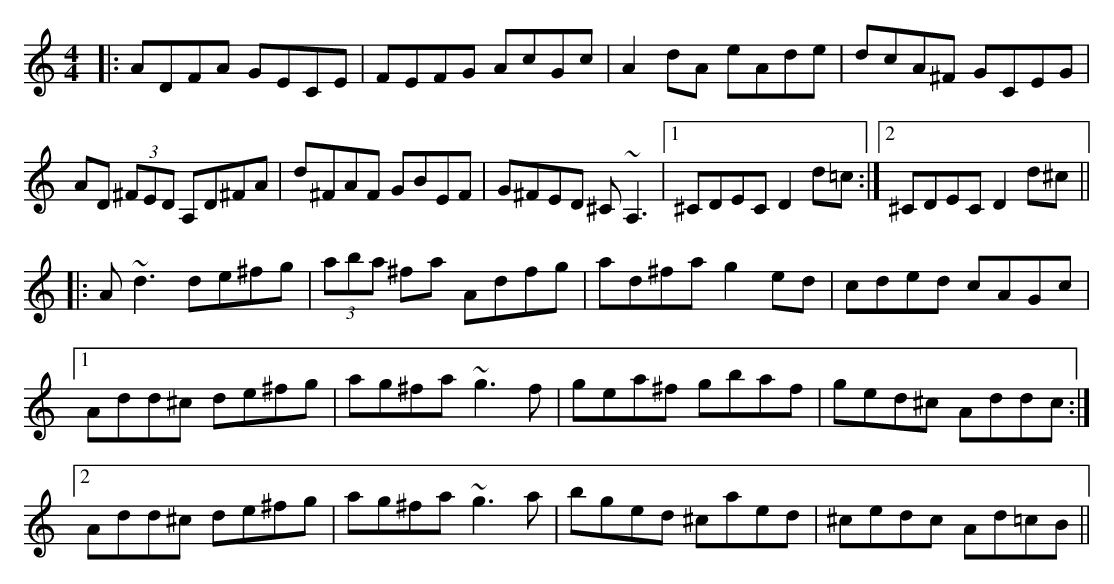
X:1
M:4/4
K:Ddor
|:ADFA GECE|FEFG AcGc|A2dA eAde|dcA^F GCEG|
AD (3^FED A,D^FA|d^FAF GBEF|G^FED ^C~A,3|1 ^CDEC D2 d=c:|2 ^CDEC D2 d^c||
|:A~d3 de^fg|(3aba ^fa Adfg|ad^fa g2ed|cded cAGc|
[1 Add^c de^fg|ag^fa ~g3f|gea^f gbaf|ged^c Addc:|
[2 Add^c de^fg|ag^fa ~g3a|bged ^caed|^cedc Ad=cB||
